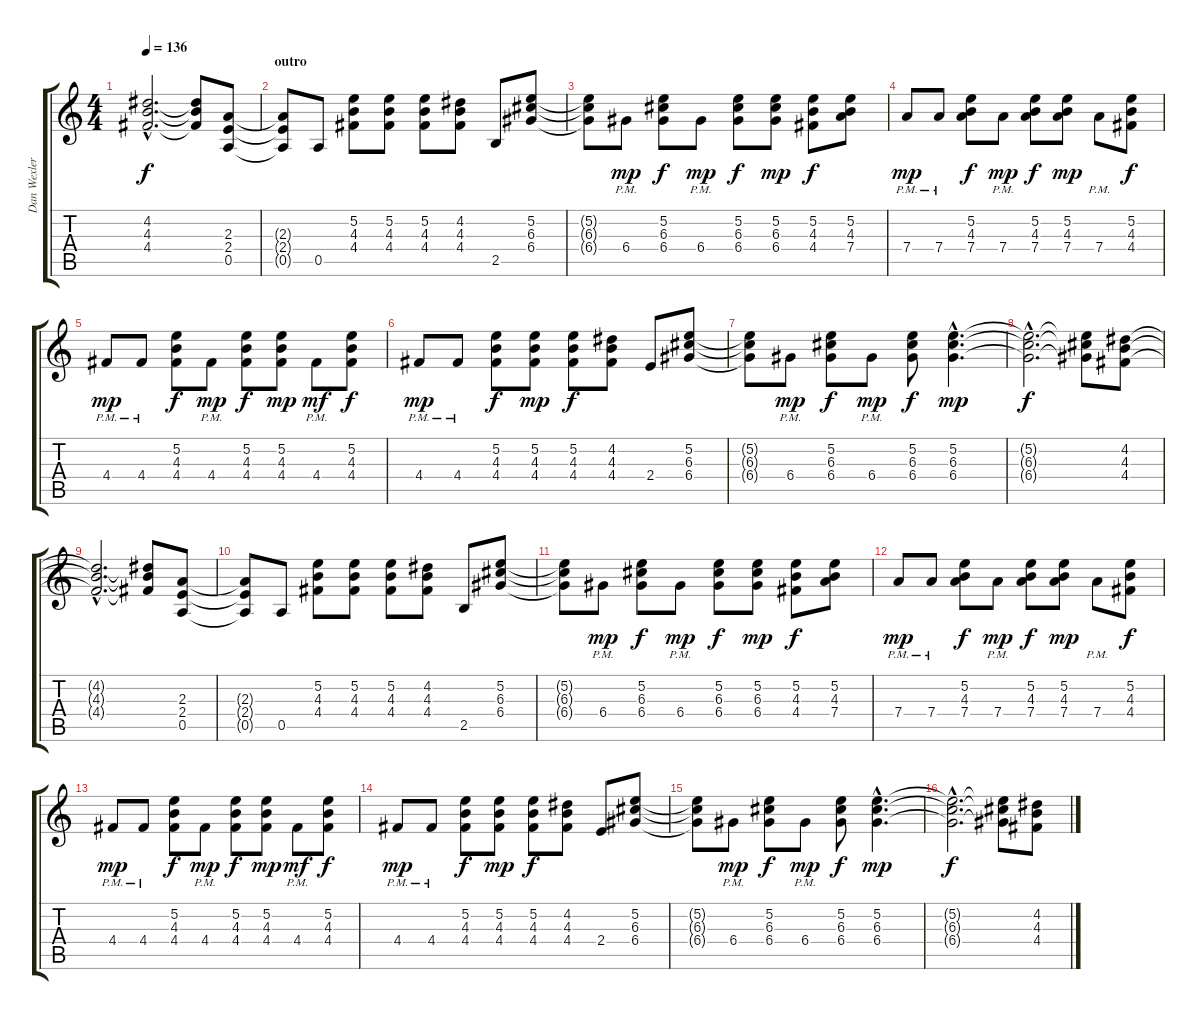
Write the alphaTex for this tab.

\track ("Dan Wexler" "Dan Wexler") {instrument distortionguitar}
\staff {score tabs}
\tuning (E4 B3 G3 D3 A2 E2) {hide}
\ts (4 4)
\tempo 136
\clef g2
\ks c
(4.2{hac t} 4.3{hac t} 4.4{hac t}).2{d dy f} (4.2{t} 4.3{t} 4.4{t}).8 (2.3 2.4 0.5).8 |
\section ("" "outro")
(2.3{t} 2.4{t} 0.5{t}).8 0.5.8 (5.2 4.3 4.4).8 (5.2 4.3 4.4).8 (5.2 4.3 4.4).8 (4.2 4.3 4.4).8 2.5.8 (5.2 6.3 6.4).8 |
(5.2{t} 6.3{t} 6.4{t}).8 6.4{pm}.8{dy mp} (5.2 6.3 6.4).8{dy f} 6.4{pm}.8{dy mp} (5.2 6.3 6.4).8{dy f} (5.2 6.3 6.4).8{dy mp} (5.2 4.3 4.4).8{dy f} (5.2 4.3 7.4).8 |
7.4{pm}.8{dy mp} 7.4{pm}.8 (5.2 4.3 7.4).8{dy f} 7.4{pm}.8{dy mp} (5.2 4.3 7.4).8{dy f} (5.2 4.3 7.4).8{dy mp} 7.4{pm}.8 (5.2 4.3 4.4).8{dy f} |
4.4{pm}.8{dy mp} 4.4{pm}.8 (5.2 4.3 4.4).8{dy f} 4.4{pm}.8{dy mp} (5.2 4.3 4.4).8{dy f} (5.2 4.3 4.4).8{dy mp} 4.4{pm}.8{dy mf} (5.2 4.3 4.4).8{dy f} |
4.4{pm}.8{dy mp} 4.4{pm}.8 (5.2 4.3 4.4).8{dy f} (5.2 4.3 4.4).8{dy mp} (5.2 4.3 4.4).8{dy f} (4.2 4.3 4.4).8 2.4.8 (5.2 6.3 6.4).8 |
(5.2{t} 6.3{t} 6.4{t}).8 6.4{pm}.8{dy mp} (5.2 6.3 6.4).8{dy f} 6.4{pm}.8{dy mp} (5.2 6.3 6.4).8{dy f} (5.2{hac} 6.3{hac} 6.4{hac}).4{d dy mp} |
(5.2{hac t} 6.3{hac t} 6.4{hac t}).2{d dy f} (5.2{t} 6.3{t} 6.4{t}).8 (4.2 4.3 4.4).8 |
(4.2{hac t} 4.3{hac t} 4.4{hac t}).2{d} (4.2{t} 4.3{t} 4.4{t}).8 (2.3 2.4 0.5).8 |
(2.3{t} 2.4{t} 0.5{t}).8 0.5.8 (5.2 4.3 4.4).8 (5.2 4.3 4.4).8 (5.2 4.3 4.4).8 (4.2 4.3 4.4).8 2.5.8 (5.2 6.3 6.4).8 |
(5.2{t} 6.3{t} 6.4{t}).8 6.4{pm}.8{dy mp} (5.2 6.3 6.4).8{dy f} 6.4{pm}.8{dy mp} (5.2 6.3 6.4).8{dy f} (5.2 6.3 6.4).8{dy mp} (5.2 4.3 4.4).8{dy f} (5.2 4.3 7.4).8 |
7.4{pm}.8{dy mp} 7.4{pm}.8 (5.2 4.3 7.4).8{dy f} 7.4{pm}.8{dy mp} (5.2 4.3 7.4).8{dy f} (5.2 4.3 7.4).8{dy mp} 7.4{pm}.8 (5.2 4.3 4.4).8{dy f} |
4.4{pm}.8{dy mp} 4.4{pm}.8 (5.2 4.3 4.4).8{dy f} 4.4{pm}.8{dy mp} (5.2 4.3 4.4).8{dy f} (5.2 4.3 4.4).8{dy mp} 4.4{pm}.8{dy mf} (5.2 4.3 4.4).8{dy f} |
4.4{pm}.8{dy mp} 4.4{pm}.8 (5.2 4.3 4.4).8{dy f} (5.2 4.3 4.4).8{dy mp} (5.2 4.3 4.4).8{dy f} (4.2 4.3 4.4).8 2.4.8 (5.2 6.3 6.4).8 |
(5.2{t} 6.3{t} 6.4{t}).8 6.4{pm}.8{dy mp} (5.2 6.3 6.4).8{dy f} 6.4{pm}.8{dy mp} (5.2 6.3 6.4).8{dy f} (5.2{hac} 6.3{hac} 6.4{hac}).4{d dy mp} |
(5.2{hac t} 6.3{hac t} 6.4{hac t}).2{d dy f} (5.2{t} 6.3{t} 6.4{t}).8 (4.2 4.3 4.4).8
